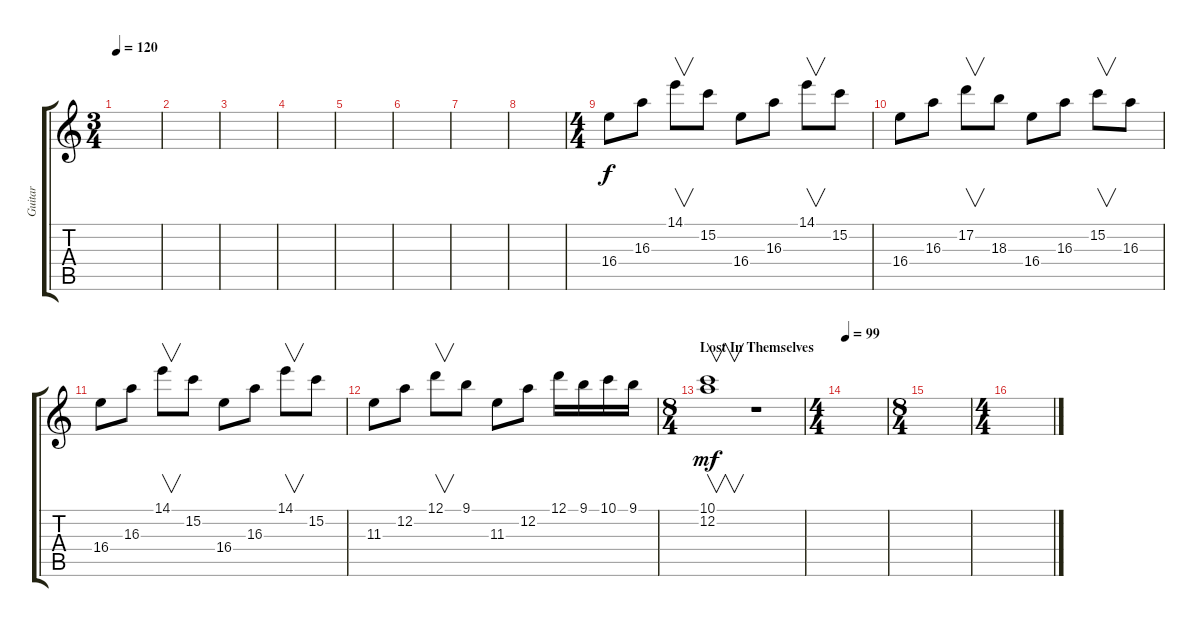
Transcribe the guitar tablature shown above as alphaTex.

\track ("Guitar" "Guitar") {instrument distortionguitar}
\staff {score tabs}
\tuning (D4 A3 F3 C3 G2 D2) {hide}
\ts (3 4)
\tempo 120
\clef g2
\ks c
|
|
|
|
|
|
|
|
\ts (4 4)
16.4.8{volume 13 instrument overdrivenguitar} 16.3.8 14.1.8{v} 15.2.8 16.4.8 16.3.8 14.1.8{v} 15.2.8 |
16.4.8 16.3.8 17.2.8{v} 18.3.8 16.4.8 16.3.8 15.2.8{v} 16.3.8 |
16.4.8 16.3.8 14.1.8{v} 15.2.8 16.4.8 16.3.8 14.1.8{v} 15.2.8 |
11.3.8 12.2.8 12.1.8{v} 9.1.8 11.3.8 12.2.8 12.1.16 9.1.16 10.1.16 9.1.16 |
\ts (8 4)
\section ("" "Lost In Themselves")
(10.1 12.2).1{v dy mf} r.1 |
\ts (4 4)
\tempo 99
|
\ts (8 4)
|
\ts (4 4)
